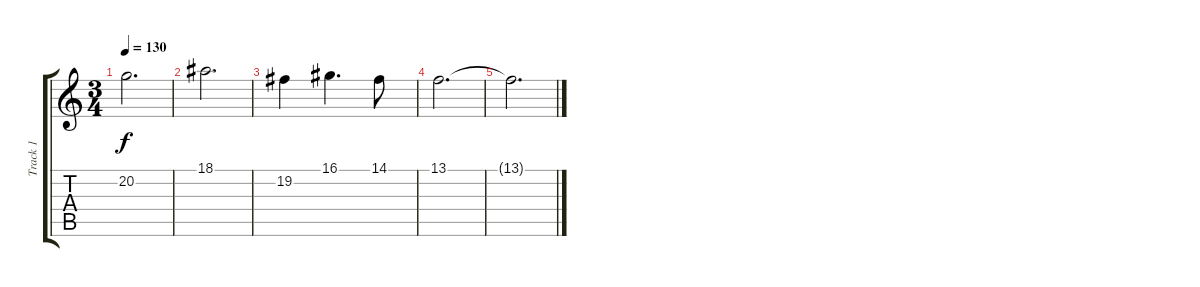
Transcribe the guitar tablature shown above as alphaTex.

\track ("Track 1" "Track 1") {instrument stringensemble1}
\staff {score tabs}
\tuning (E4 B3 G3 D3 A2 E2) {hide}
\ts (3 4)
\tempo 130
\clef g2
\ks c
20.2.2{d dy f} |
18.1.2{d volume 0} |
19.2.4 16.1.4{d} 14.1.8 |
13.1.2{d} |
13.1{t}.2{d}
